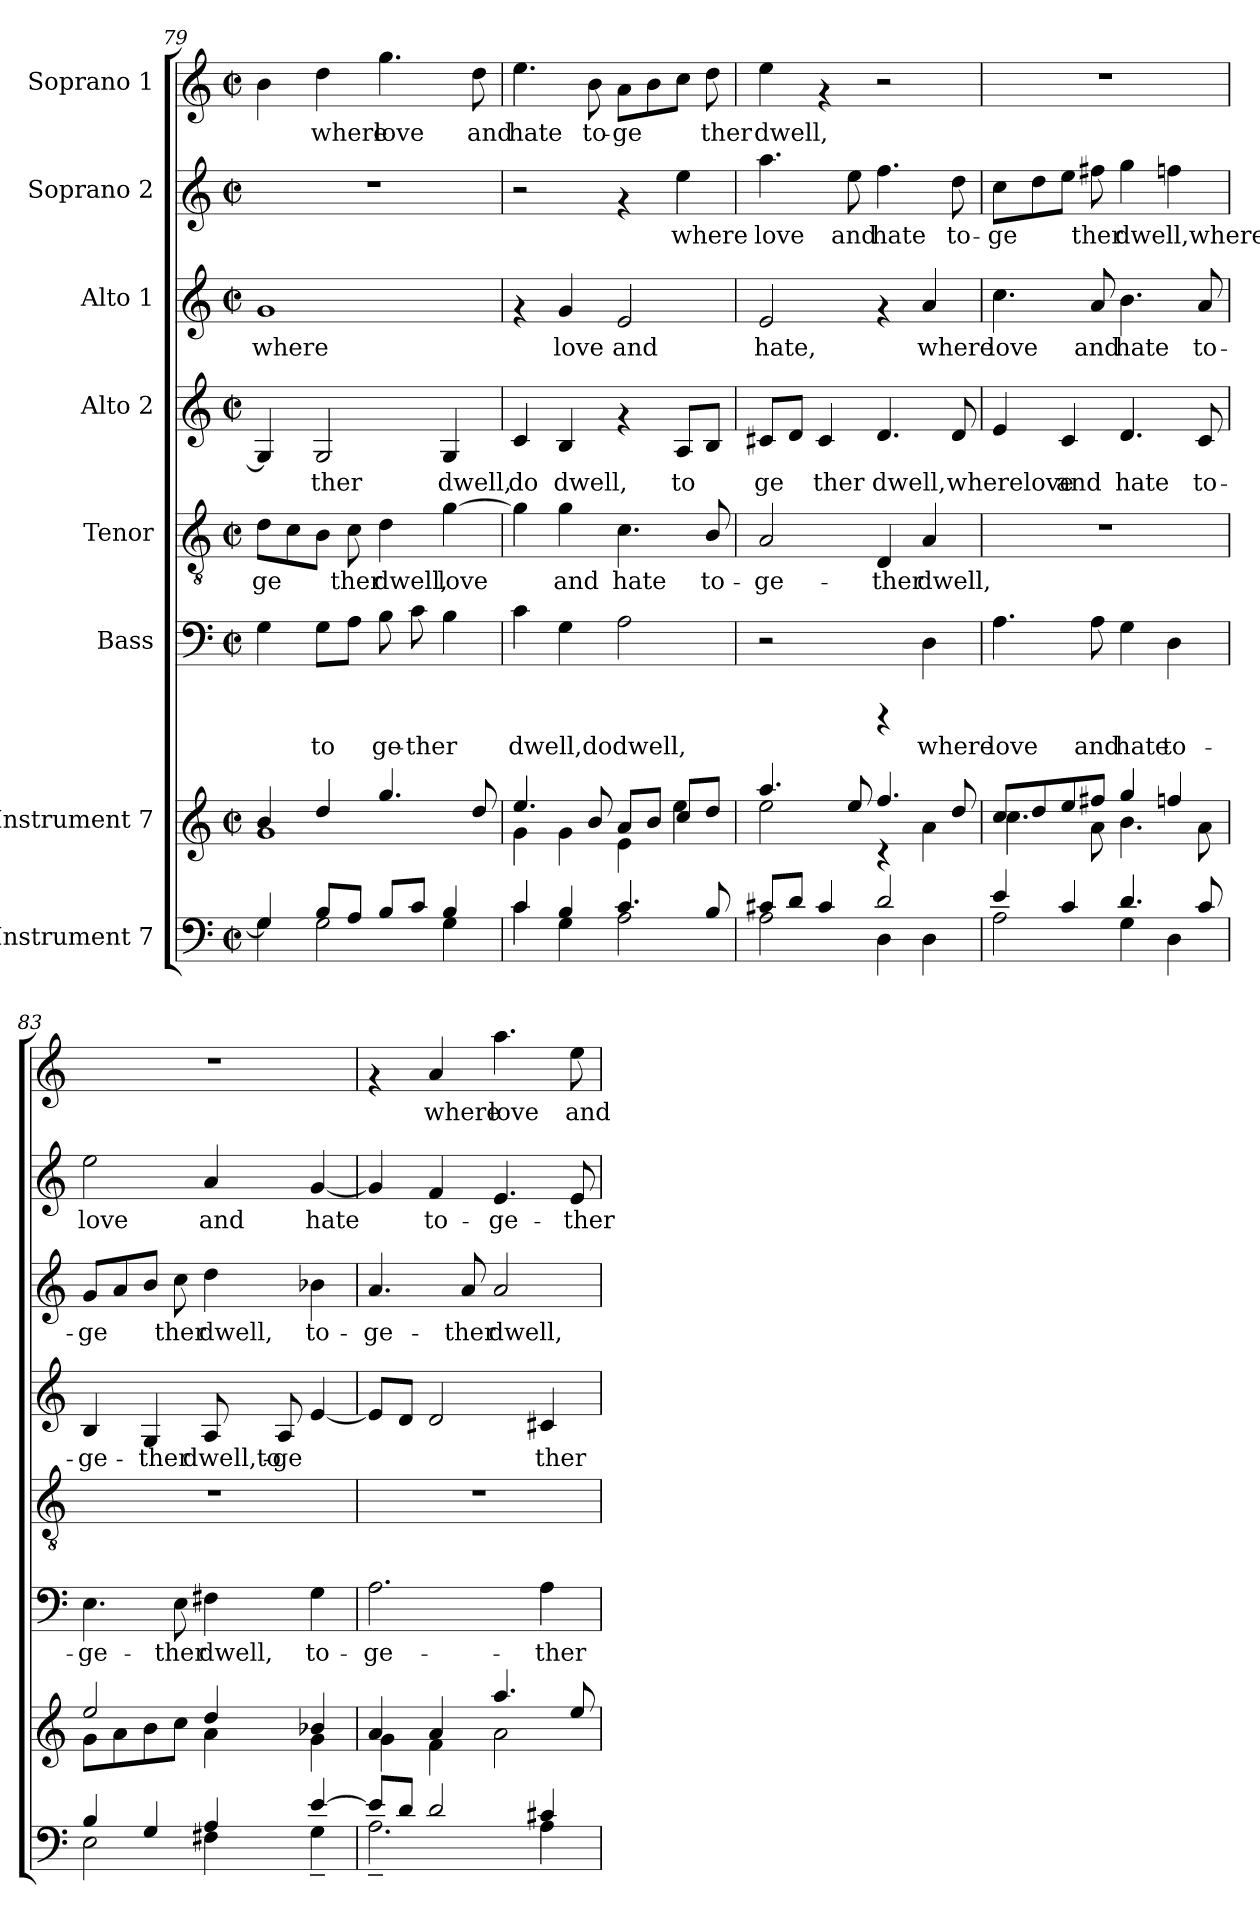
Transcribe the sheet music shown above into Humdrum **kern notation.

**kern	**kern	**kern	**text	**kern	**text	**kern	**text	**kern	**text	**kern	**text	**kern	**text
*part8	*part7	*part6	*part6	*part5	*part5	*part4	*part4	*part3	*part3	*part2	*part2	*part1	*part1
*staff8	*staff7	*staff6	*staff6	*staff5	*staff5	*staff4	*staff4	*staff3	*staff3	*staff2	*staff2	*staff1	*staff1
*I"Instrument 7	*I"Instrument 7	*I"Bass	*	*I"Tenor	*	*I"Alto 2	*	*I"Alto 1	*	*I"Soprano 2	*	*I"Soprano 1	*
*clefF4	*clefG2	*clefF4	*	*clefGv2	*	*clefG2	*	*clefG2	*	*clefG2	*	*clefG2	*
*k[]	*k[]	*k[]	*	*k[]	*	*k[]	*	*k[]	*	*k[]	*	*k[]	*
*C:	*C:	*C:	*	*C:	*	*C:	*	*C:	*	*C:	*	*C:	*
*M2/2	*M2/2	*M2/2	*	*M2/2	*	*M2/2	*	*M2/2	*	*M2/2	*	*M2/2	*
*met(c|)	*met(c|)	*met(c|)	*	*met(c|)	*	*met(c|)	*	*met(c|)	*	*met(c|)	*	*met(c|)	*
=79	=79	=79	=79	=79	=79	=79	=79	=79	=79	=79	=79	=79	=79
*^	*^	*	*	*	*	*	*	*	*	*	*	*	*
!	!	!	!	!	!LO:LY:b:cj	!	!LO:LY:b:cj	!	!LO:LY:b:cj	!	!LO:LY:b:cj	!	!	!	!LO:LY:b:cj
4G/]	4G\	4b/	1g	4G\	.	8d\L	-ge-	4G/]	--	1g	where	1r	.	4b\	.
!	!	!	!	!	!	!	!LO:LY:b:cj	!	!	!	!	!	!	!	!
.	.	.	.	.	.	8c\	--	.	.	.	.	.	.	.	.
!	!	!	!	!	!LO:LY:b:cj	!	!LO:LY:b:cj	!	!LO:LY:b:cj	!	!	!	!	!	!LO:LY:b:cj
8B/L	2G\	4dd/	.	8G\L	to-	8B\J	--	2G/	-ther	.	.	.	.	4dd\	where
!	!	!	!	!	!LO:LY:b:cj	!	!LO:LY:b:cj	!	!	!	!	!	!	!	!
8A/J	.	.	.	8A\J	--	8c\	-ther	.	.	.	.	.	.	.	.
!	!	!	!	!	!LO:LY:b:cj	!	!LO:LY:b:cj	!	!	!	!	!	!	!	!LO:LY:b:cj
8B/L	.	4.gg/	.	8B\	-ge-	4d\	dwell,	.	.	.	.	.	.	4.gg\	love
!	!	!	!	!	!LO:LY:b:cj	!	!	!	!	!	!	!	!	!	!
8c/J	.	.	.	8c\	-ther	.	.	.	.	.	.	.	.	.	.
!	!	!	!	!	!LO:LY:b:cj	!	!LO:LY:b:cj	!	!LO:LY:b:cj	!	!	!	!	!	!
4B/	4G\	.	.	4B\	.	[>4g\	love	4G/	dwell,	.	.	.	.	.	.
!	!	!	!	!	!	!	!	!	!	!	!	!	!	!	!LO:LY:b:cj
.	.	8dd/	.	.	.	.	.	.	.	.	.	.	.	8dd\	and
!!LO:PB:g=z
=80	=80	=80	=80	=80	=80	=80	=80	=80	=80	=80	=80	=80	=80	=80	=80
!	!	!	!	!	!LO:LY:b:cj	!	!LO:LY:b:cj	!	!LO:LY:b:cj	!	!	!	!	!	!LO:LY:b:cj
4c/	4c\	4.ee/	4g\	4c\	dwell,do	4g\]	.	4c/	do	4rf	.	2r	.	4.ee\	hate
!	!	!	!	!	!LO:LY:b:cj	!	!LO:LY:b:cj	!	!LO:LY:b:cj	!	!LO:LY:b:cj	!	!	!	!
4B/	4G\	.	4g\	4G\	.	4g\	and	4B/	dwell,	4g/	love	.	.	.	.
!	!	!	!	!	!	!	!	!	!	!	!	!	!	!	!LO:LY:b:cj
.	.	8b/	.	.	.	.	.	.	.	.	.	.	.	8b\	to-
!	!	!	!	!	!LO:LY:b:cj	!	!LO:LY:b:cj	!	!	!	!LO:LY:b:cj	!	!	!	!LO:LY:b:cj
4.c/	2A\	8a/L	4e\	2A\	dwell,	4.c\	hate	4rf	.	2e/	and	4rf	.	8a\L	-ge-
!	!	!	!	!	!	!	!	!	!	!	!	!	!	!	!LO:LY:b:cj
.	.	8b/J	.	.	.	.	.	.	.	.	.	.	.	8b\	--
!	!	!	!	!	!	!	!	!	!LO:LY:b:cj	!	!	!	!LO:LY:b:cj	!	!LO:LY:b:cj
.	.	8cc/L	4ee\	.	.	.	.	8A/L	to-	.	.	4ee\	where	8cc\J	--
!	!	!	!	!	!	!	!LO:LY:b:cj	!	!LO:LY:b:cj	!	!	!	!	!	!LO:LY:b:cj
8B/	.	8dd/J	.	.	.	8B/	to-	8B/J	--	.	.	.	.	8dd\	-ther
=81	=81	=81	=81	=81	=81	=81	=81	=81	=81	=81	=81	=81	=81	=81	=81
!	!	!	!	!	!	!	!LO:LY:b:cj	!	!LO:LY:b:cj	!	!LO:LY:b:cj	!	!LO:LY:b:cj	!	!LO:LY:b:cj
8c#X/L	2A\	4.aa/	2ee\	2r	.	2A/	-ge-	8c#X/L	-ge-	2e/	hate,	4.aa\	love	4ee\	dwell,
!	!	!	!	!	!	!	!	!	!LO:LY:b:cj	!	!	!	!	!	!
8d/J	.	.	.	.	.	.	.	8d/J	--	.	.	.	.	.	.
!	!	!	!	!	!	!	!	!	!LO:LY:b:cj	!	!	!	!	!	!
4c#/	.	.	.	.	.	.	.	4c#/	-ther	.	.	.	.	4rf	.
!	!	!	!	!	!	!	!	!	!	!	!	!	!LO:LY:b:cj	!	!
.	.	8ee/	.	.	.	.	.	.	.	.	.	8ee\	and	.	.
!	!	!	!	!	!	!	!LO:LY:b:cj	!	!LO:LY:b:cj	!	!	!	!LO:LY:b:cj	!	!
2d/	4D\	4.ff/	4rc	4rCCC	.	4D/	-ther	4.d/	dwell,	4rf	.	4.ff\	hate	2r	.
!	!	!	!	!	!LO:LY:b:cj	!	!LO:LY:b:cj	!	!	!	!LO:LY:b:cj	!	!	!	!
.	4D\	.	4a\	4D\	where	4A/	dwell,	.	.	4a/	where	.	.	.	.
!	!	!	!	!	!	!	!	!	!LO:LY:b:cj	!	!	!	!LO:LY:b:cj	!	!
.	.	8dd/	.	.	.	.	.	8d/	wherelove	.	.	8dd\	to-	.	.
=82	=82	=82	=82	=82	=82	=82	=82	=82	=82	=82	=82	=82	=82	=82	=82
!	!	!	!	!	!LO:LY:b:cj	!	!	!	!LO:LY:b:cj	!	!LO:LY:b:cj	!	!LO:LY:b:cj	!	!
4e/	2A\	8cc/L	4.cc\	4.A\	love	1r	.	4e/	.	4.cc\	love	8cc\L	-ge-	1r	.
!	!	!	!	!	!	!	!	!	!	!	!	!	!LO:LY:b:cj	!	!
.	.	8dd/	.	.	.	.	.	.	.	.	.	8dd\	--	.	.
!	!	!	!	!	!	!	!	!	!LO:LY:b:cj	!	!	!	!LO:LY:b:cj	!	!
4c/	.	8ee/	.	.	.	.	.	4c/	and	.	.	8ee\J	--	.	.
!	!	!	!	!	!LO:LY:b:cj	!	!	!	!	!	!LO:LY:b:cj	!	!LO:LY:b:cj	!	!
.	.	8ff#X/J	8a\	8A\	and	.	.	.	.	8a/	and	8ff#X\	-ther	.	.
!	!	!	!	!	!LO:LY:b:cj	!	!	!	!LO:LY:b:cj	!	!LO:LY:b:cj	!	!LO:LY:b:cj	!	!
4.d/	4G\	4gg/	4.b\	4G\	hate	.	.	4.d/	hate	4.b\	hate	4gg\	dwell,where	.	.
!	!	!	!	!	!LO:LY:b:cj	!	!	!	!	!	!	!	!LO:LY:b:cj	!	!
.	4D\	4ffn/	.	4D\	to-	.	.	.	.	.	.	4ffn\	.	.	.
!	!	!	!	!	!	!	!	!	!LO:LY:b:cj	!	!LO:LY:b:cj	!	!	!	!
8c/	.	.	8a\	.	.	.	.	8c/	to-	8a/	to-	.	.	.	.
=83	=83	=83	=83	=83	=83	=83	=83	=83	=83	=83	=83	=83	=83	=83	=83
!	!	!	!	!	!LO:LY:b:cj	!	!	!	!LO:LY:b:cj	!	!LO:LY:b:cj	!	!LO:LY:b:cj	!	!
4B/	2E\	2ee/	8g\L	4.E\	-ge-	1r	.	4B/	-ge-	8g/L	-ge-	2ee\	love	1r	.
!	!	!	!	!	!	!	!	!	!	!	!LO:LY:b:cj	!	!	!	!
.	.	.	8a\	.	.	.	.	.	.	8a/	--	.	.	.	.
!	!	!	!	!	!	!	!	!	!LO:LY:b:cj	!	!LO:LY:b:cj	!	!	!	!
4G/	.	.	8b\	.	.	.	.	4G/	-ther	8b/J	--	.	.	.	.
!	!	!	!	!	!LO:LY:b:cj	!	!	!	!	!	!LO:LY:b:cj	!	!	!	!
.	.	.	8cc\J	8E\	-ther	.	.	.	.	8cc\	-ther	.	.	.	.
!	!	!	!	!	!LO:LY:b:cj	!	!	!	!LO:LY:b:cj	!	!LO:LY:b:cj	!	!LO:LY:b:cj	!	!
4A/	4F#X\	4dd/	4a\	4F#X\	dwell,	.	.	8A/	dwell,to-	4dd\	dwell,	4a/	and	.	.
!	!	!	!	!	!	!	!	!	!LO:LY:b:cj	!	!	!	!	!	!
.	.	.	.	.	.	.	.	8A/	-ge-	.	.	.	.	.	.
!	!	!	!	!	!LO:LY:b:cj	!	!	!	!LO:LY:b:cj	!	!LO:LY:b:cj	!	!LO:LY:b:cj	!	!
[>4e/	4G~>\	4b-X/	4g\	4G\	to-	.	.	[<4e/	--	4b-X\	to-	[<4g/	hate	.	.
=84	=84	=84	=84	=84	=84	=84	=84	=84	=84	=84	=84	=84	=84	=84	=84
!	!	!	!	!	!LO:LY:b:cj	!	!	!	!LO:LY:b:cj	!	!LO:LY:b:cj	!	!LO:LY:b:cj	!	!
8e/L]	2.A~>\	4a/	4g\	2.A\	-ge-	1r	.	8e/L]	--	4.a/	-ge-	4g/]	.	4rf	.
!	!	!	!	!	!	!	!	!	!LO:LY:b:cj	!	!	!	!	!	!
8d/J	.	.	.	.	.	.	.	8d/J	--	.	.	.	.	.	.
!	!	!	!	!	!	!	!	!	!LO:LY:b:cj	!	!	!	!LO:LY:b:cj	!	!LO:LY:b:cj
2d/	.	4a/	4f\	.	.	.	.	2d/	--	.	.	4f/	to-	4a/	where
!	!	!	!	!	!	!	!	!	!	!	!LO:LY:b:cj	!	!	!	!
.	.	.	.	.	.	.	.	.	.	8a/	-ther	.	.	.	.
!	!	!	!	!	!	!	!	!	!	!	!LO:LY:b:cj	!	!LO:LY:b:cj	!	!LO:LY:b:cj
.	.	4.aa/	2a\	.	.	.	.	.	.	2a/	dwell,	4.e/	-ge-	4.aa\	love
!	!	!	!	!	!LO:LY:b:cj	!	!	!	!LO:LY:b:cj	!	!	!	!	!	!
4c#X/	4A\	.	.	4A\	-ther	.	.	4c#X/	-ther	.	.	.	.	.	.
!	!	!	!	!	!	!	!	!	!	!	!	!	!LO:LY:b:cj	!	!LO:LY:b:cj
.	.	8ee/	.	.	.	.	.	.	.	.	.	8e/	-ther	8ee\	and
*v	*v	*	*	*	*	*	*	*	*	*	*	*	*	*	*
*	*v	*v	*	*	*	*	*	*	*	*	*	*	*	*
=	=	=	=	=	=	=	=	=	=	=	=	=	=
*-	*-	*-	*-	*-	*-	*-	*-	*-	*-	*-	*-	*-	*-
